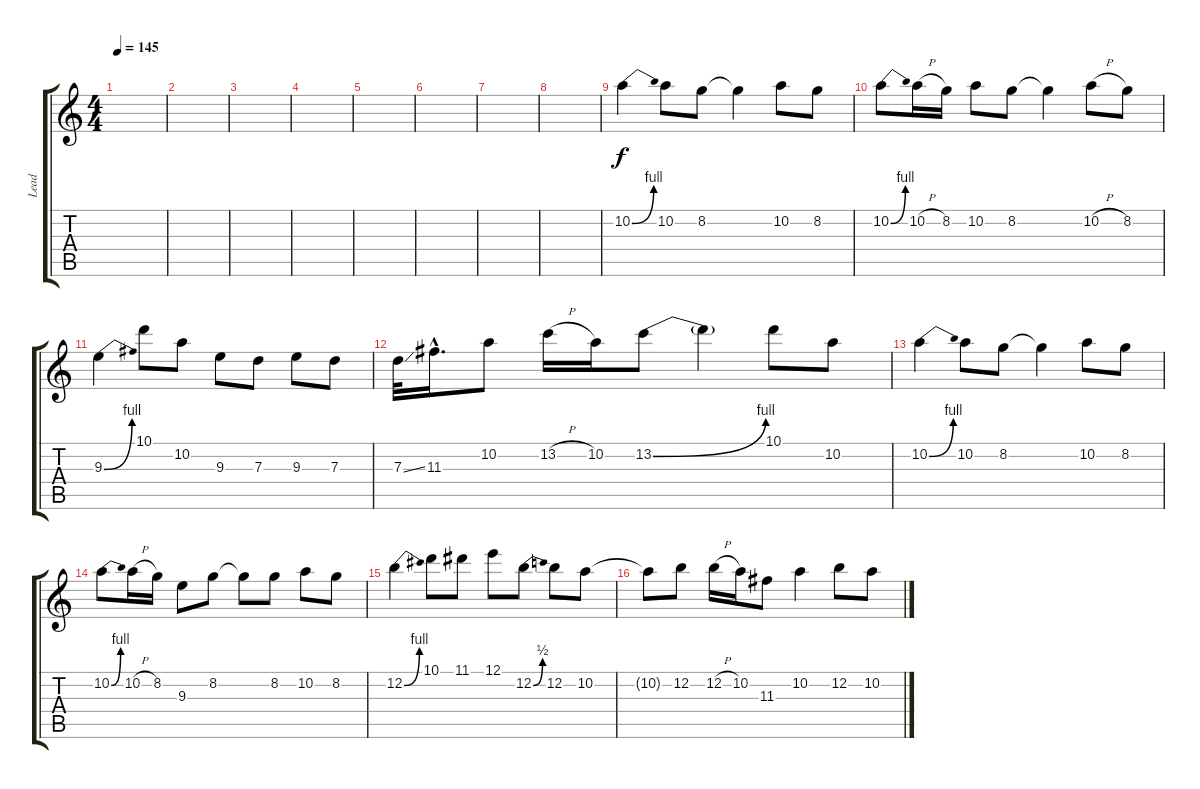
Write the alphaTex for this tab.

\track ("Lead" "Lead") {instrument overdrivenguitar}
\staff {score tabs}
\tuning (E4 B3 G3 D3 A2 E2) {hide}
\ts (4 4)
\tempo 145
\clef g2
\ks c
|
|
|
|
|
|
|
|
10.2{be (bend 0 0 60 4)}.4 10.2.8 8.2.8 8.2{t}.4 10.2.8 8.2.8 |
10.2{be (bend 0 0 60 4)}.8 10.2{h}.16 8.2.16 10.2.8 8.2.8 8.2{t}.4 10.2{h}.8 8.2.8 |
9.3{be (bend 0 0 60 4)}.4 10.1.8 10.2.8 9.3.8 7.3.8 9.3.8 7.3.8 |
7.3{ss}.32 11.3{hac}.16{d} 10.2.8 13.2{h}.16 10.2.16 13.2{be (bend 0 0 60 4)}.8 13.2{t}.4 10.1.8 10.2.8 |
10.2{be (bend 0 0 60 4)}.4 10.2.8 8.2.8 8.2{t}.4 10.2.8 8.2.8 |
10.2{be (bend 0 0 60 4)}.8 10.2{h}.16 8.2.16 9.3.8 8.2.8 8.2{t}.8 8.2.8 10.2.8 8.2.8 |
12.2{be (bend 0 0 60 4)}.4 10.1.8 11.1.8 12.1.8 12.2{be (bend 0 0 60 2)}.8 12.2.8 10.2.8 |
10.2{t}.8 12.2.8 12.2{h}.16 10.2.16 11.3.8 10.2.4 12.2.8 10.2.8
